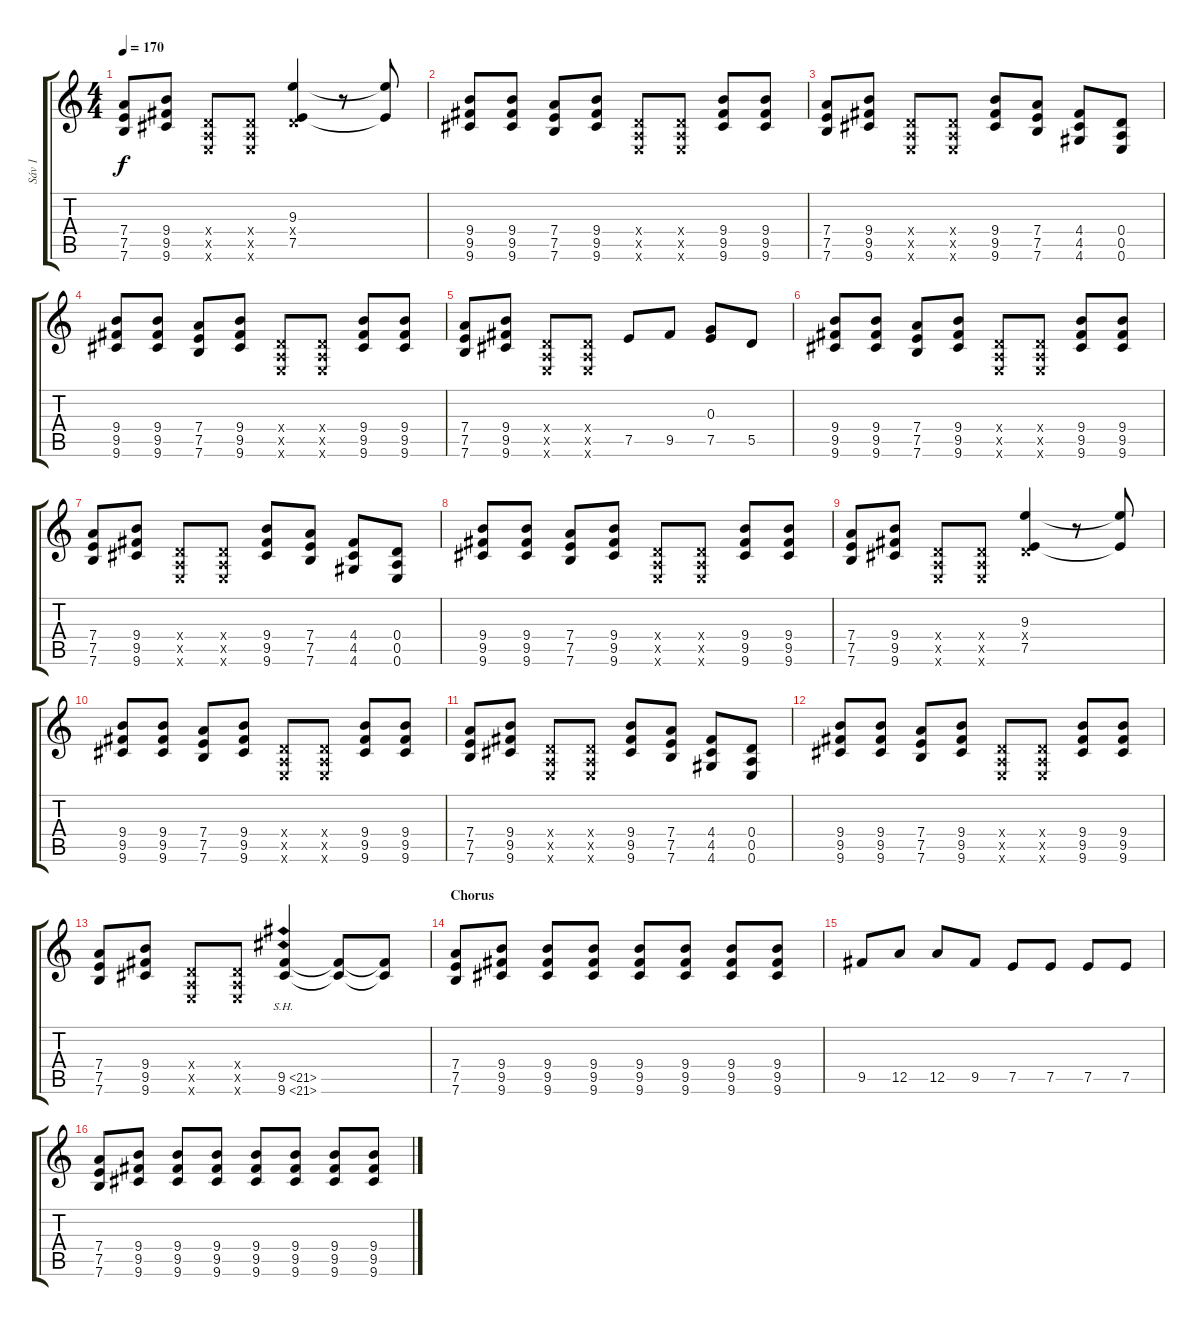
\track ("Sáv 1" "Sáv 1") {instrument overdrivenguitar}
\staff {score tabs}
\tuning (E4 B3 G3 D3 A2 E2) {hide}
\ts (4 4)
\tempo 170
\clef g2
\ks c
(7.4 7.5 7.6).8{dy f} (9.4 9.5 9.6).8 (0.4{x} 0.5{x} 0.6{x}).8 (0.4{x} 0.5{x} 0.6{x}).8 (9.3 0.4{x} 7.5).4 r.8 (9.3{t} 7.5{t}).8 |
(9.4 9.5 9.6).8 (9.4 9.5 9.6).8 (7.4 7.5 7.6).8 (9.4 9.5 9.6).8 (0.4{x} 0.5{x} 0.6{x}).8 (0.4{x} 0.5{x} 0.6{x}).8 (9.4 9.5 9.6).8 (9.4 9.5 9.6).8 |
(7.4 7.5 7.6).8 (9.4 9.5 9.6).8 (0.4{x} 0.5{x} 0.6{x}).8 (0.4{x} 0.5{x} 0.6{x}).8 (9.4 9.5 9.6).8 (7.4 7.5 7.6).8 (4.4 4.5 4.6).8 (0.4 0.5 0.6).8 |
(9.4 9.5 9.6).8 (9.4 9.5 9.6).8 (7.4 7.5 7.6).8 (9.4 9.5 9.6).8 (0.4{x} 0.5{x} 0.6{x}).8 (0.4{x} 0.5{x} 0.6{x}).8 (9.4 9.5 9.6).8 (9.4 9.5 9.6).8 |
(7.4 7.5 7.6).8 (9.4 9.5 9.6).8 (0.4{x} 0.5{x} 0.6{x}).8 (0.4{x} 0.5{x} 0.6{x}).8 7.5.8 9.5.8 (0.3 7.5).8 5.5.8 |
(9.4 9.5 9.6).8 (9.4 9.5 9.6).8 (7.4 7.5 7.6).8 (9.4 9.5 9.6).8 (0.4{x} 0.5{x} 0.6{x}).8 (0.4{x} 0.5{x} 0.6{x}).8 (9.4 9.5 9.6).8 (9.4 9.5 9.6).8 |
(7.4 7.5 7.6).8 (9.4 9.5 9.6).8 (0.4{x} 0.5{x} 0.6{x}).8 (0.4{x} 0.5{x} 0.6{x}).8 (9.4 9.5 9.6).8 (7.4 7.5 7.6).8 (4.4 4.5 4.6).8 (0.4 0.5 0.6).8 |
(9.4 9.5 9.6).8 (9.4 9.5 9.6).8 (7.4 7.5 7.6).8 (9.4 9.5 9.6).8 (0.4{x} 0.5{x} 0.6{x}).8 (0.4{x} 0.5{x} 0.6{x}).8 (9.4 9.5 9.6).8 (9.4 9.5 9.6).8 |
(7.4 7.5 7.6).8 (9.4 9.5 9.6).8 (0.4{x} 0.5{x} 0.6{x}).8 (0.4{x} 0.5{x} 0.6{x}).8 (9.3 0.4{x} 7.5).4 r.8 (9.3{t} 7.5{t}).8 |
(9.4 9.5 9.6).8 (9.4 9.5 9.6).8 (7.4 7.5 7.6).8 (9.4 9.5 9.6).8 (0.4{x} 0.5{x} 0.6{x}).8 (0.4{x} 0.5{x} 0.6{x}).8 (9.4 9.5 9.6).8 (9.4 9.5 9.6).8 |
(7.4 7.5 7.6).8 (9.4 9.5 9.6).8 (0.4{x} 0.5{x} 0.6{x}).8 (0.4{x} 0.5{x} 0.6{x}).8 (9.4 9.5 9.6).8 (7.4 7.5 7.6).8 (4.4 4.5 4.6).8 (0.4 0.5 0.6).8 |
(9.4 9.5 9.6).8 (9.4 9.5 9.6).8 (7.4 7.5 7.6).8 (9.4 9.5 9.6).8 (0.4{x} 0.5{x} 0.6{x}).8 (0.4{x} 0.5{x} 0.6{x}).8 (9.4 9.5 9.6).8 (9.4 9.5 9.6).8 |
(7.4 7.5 7.6).8 (9.4 9.5 9.6).8 (0.4{x} 0.5{x} 0.6{x}).8 (0.4{x} 0.5{x} 0.6{x}).8 (9.5{sh 12} 9.6{sh 12}).4 (9.5{t} 9.6{t}).8 (9.5{t} 9.6{t}).8 |
\section ("" "Chorus")
(7.4 7.5 7.6).8 (9.4 9.5 9.6).8 (9.4 9.5 9.6).8 (9.4 9.5 9.6).8 (9.4 9.5 9.6).8 (9.4 9.5 9.6).8 (9.4 9.5 9.6).8 (9.4 9.5 9.6).8 |
9.5.8 12.5.8 12.5.8 9.5.8 7.5.8 7.5.8 7.5.8 7.5.8 |
(7.4 7.5 7.6).8 (9.4 9.5 9.6).8 (9.4 9.5 9.6).8 (9.4 9.5 9.6).8 (9.4 9.5 9.6).8 (9.4 9.5 9.6).8 (9.4 9.5 9.6).8 (9.4 9.5 9.6).8
